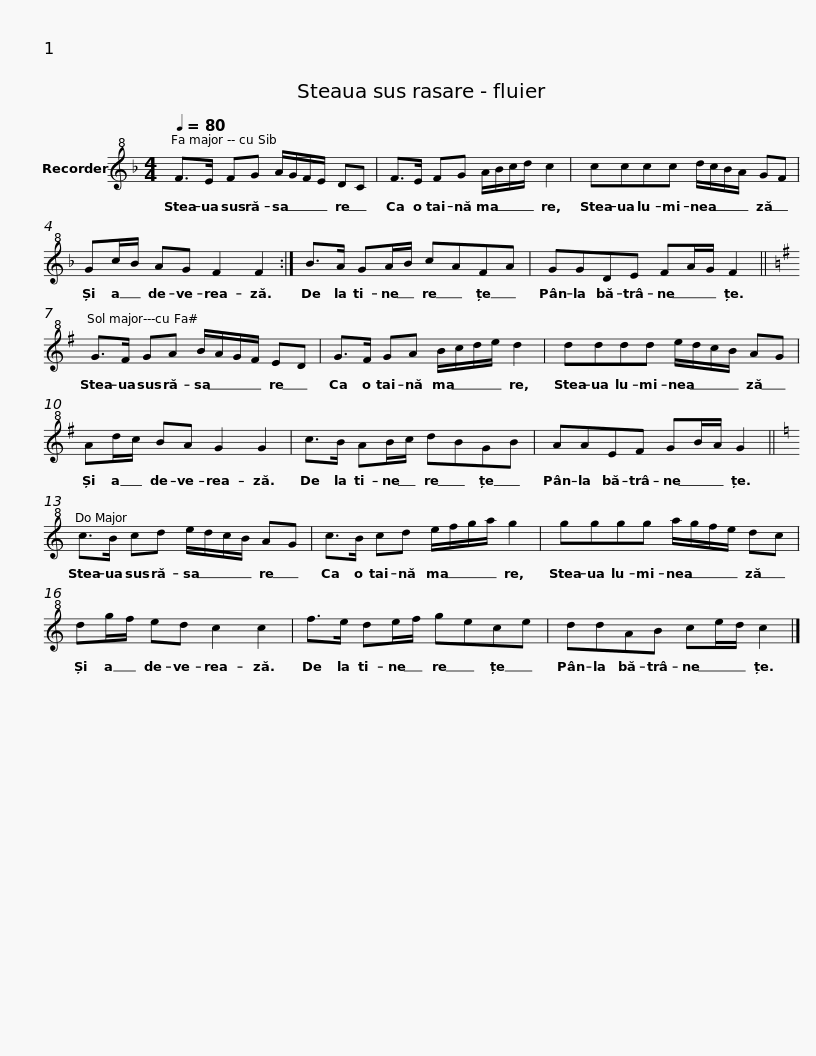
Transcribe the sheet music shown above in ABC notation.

X:1
L:1/8
Q:1/4=80
M:4/4
I:linebreak $
K:F
V:1 treble+8
V:1
 F>E FG A/G/F/E/ DC | F>E FG A/B/c/d/ c2 |$ cccc d/c/B/A/ GF | Gc/B/ AG F2 F2 :|$ B>A GA/B/ cAFA | %5
 GGDE FA/G/ F2 ||$[K:G] G>F GA B/A/G/F/ ED | G>F GA B/c/d/e/ d2 |$ dddd e/d/c/B/ AG | Ad/c/ BA G2 G2 |$ %10
 c>B AB/c/ dBGB | AAEF GB/A/ G2 ||$[K:C] c>B cd e/d/c/B/ AG | c>B cd e/f/g/a/ g2 |$ gggg a/g/f/e/ dc | %15
 dg/f/ ed c2 c2 |$ f>e de/f/ gece | ddAB ce/d/ c2 |] %18
